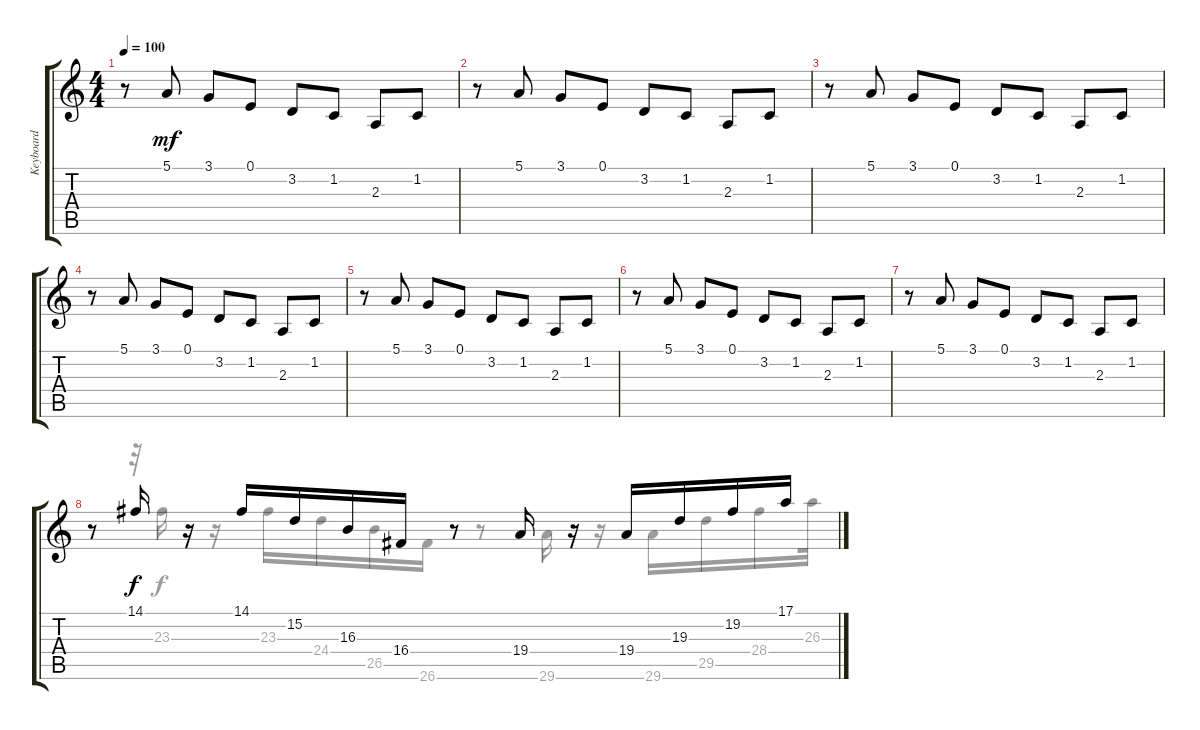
\track ("Keyboard" "Keyboard") {instrument recorder}
\staff {score tabs}
\tuning (E4 B3 G3 D3 A2 E2) {hide}
\voice
\ts (4 4)
\tempo 100
\clef g2
\ks c
r.8{dy mf} 5.1.8 3.1.8 0.1.8 3.2.8 1.2.8 2.3.8 1.2.8 |
r.8 5.1.8 3.1.8 0.1.8 3.2.8 1.2.8 2.3.8 1.2.8 |
r.8 5.1.8 3.1.8 0.1.8 3.2.8 1.2.8 2.3.8 1.2.8 |
r.8 5.1.8 3.1.8 0.1.8 3.2.8 1.2.8 2.3.8 1.2.8 |
r.8 5.1.8 3.1.8 0.1.8 3.2.8 1.2.8 2.3.8 1.2.8 |
r.8 5.1.8 3.1.8 0.1.8 3.2.8 1.2.8 2.3.8 1.2.8 |
r.8 5.1.8 3.1.8 0.1.8 3.2.8 1.2.8 2.3.8 1.2.8 |
r.8{instrument recorder} 14.1.16{dy f} r.16 14.1.16 15.2.16 16.3.16 16.4.16 r.8 19.4.16 r.16 19.4.16 19.3.16 19.2.16 17.1.16
\voice
\clef g2
\ottava regular
\simile none
\ks c
|
|
|
|
|
|
|
r.8 r.32 23.3.16 r.16 23.3.16 24.4.16 26.5.16 26.6.16 r.8 29.6.16 r.16 29.6.16 29.5.16 28.4.16 26.3.32
